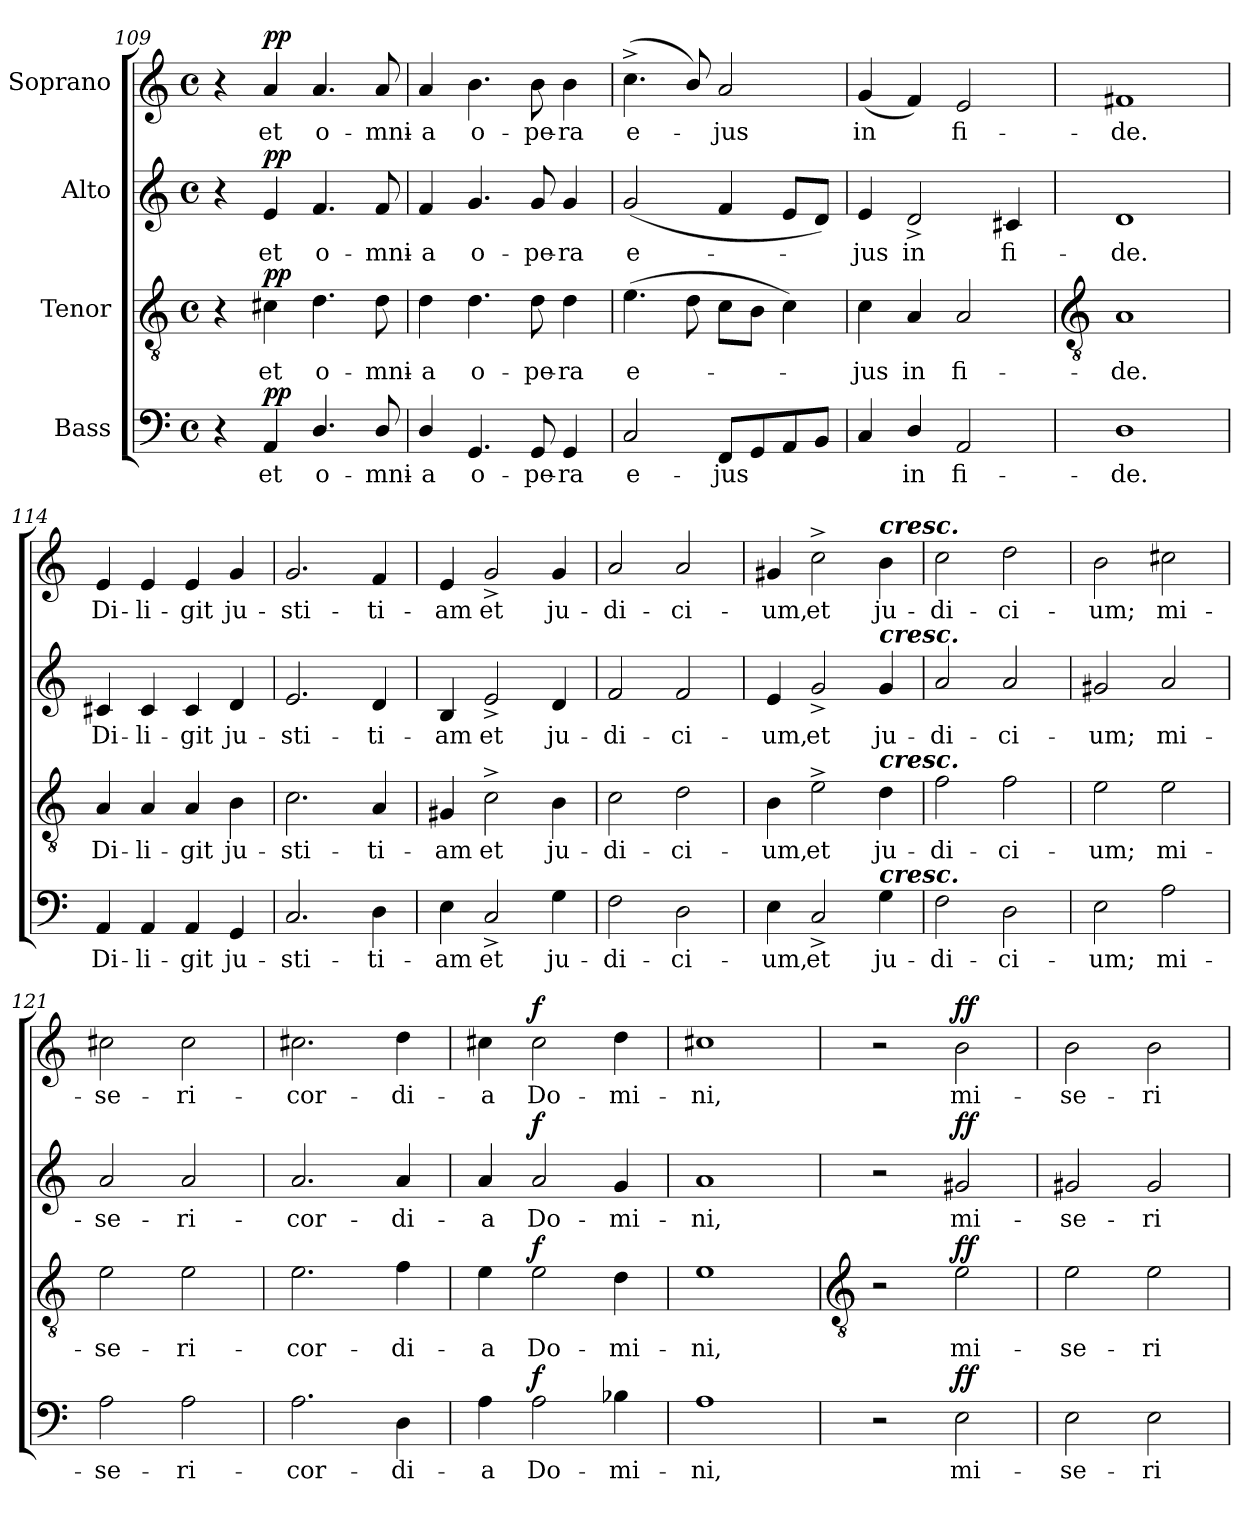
**kern	**text	**dynam	**kern	**text	**dynam	**kern	**text	**dynam	**kern	**text	**dynam
*part4	*part4	*part4	*part3	*part3	*part3	*part2	*part2	*part2	*part1	*part1	*part1
*staff4	*staff4	*staff4	*staff3	*staff3	*staff3	*staff2	*staff2	*staff2	*staff1	*staff1	*staff1
*I"Bass	*	*	*I"Tenor	*	*	*I"Alto	*	*	*I"Soprano	*	*
*clefF4	*	*	*clefGv2	*	*	*clefG2	*	*	*clefG2	*	*
*k[]	*	*	*k[]	*	*	*k[]	*	*	*k[]	*	*
*C:	*	*	*C:	*	*	*C:	*	*	*C:	*	*
*M4/4	*	*	*M4/4	*	*	*M4/4	*	*	*M4/4	*	*
*met(c)	*	*	*met(c)	*	*	*met(c)	*	*	*met(c)	*	*
=109	=109	=109	=109	=109	=109	=109	=109	=109	=109	=109	=109
4r	.	.	4r	.	.	4r	.	.	4r	.	.
!	!LO:LY:b	!LO:DY:b	!	!LO:LY:b	!LO:DY:b	!	!LO:LY:b	!LO:DY:b	!	!LO:LY:b	!LO:DY:b
4AA	et	pp	4c#X	et	pp	4e	et	pp	4a	et	pp
!	!LO:LY:b	!	!	!LO:LY:b	!	!	!LO:LY:b	!	!	!LO:LY:b	!
4.D/	o-	.	4.d	o-	.	4.f	o-	.	4.a	o-	.
!	!LO:LY:b	!	!	!LO:LY:b	!	!	!LO:LY:b	!	!	!LO:LY:b	!
8D/	-mni-	.	8d	-mni-	.	8f	-mni-	.	8a	-mni-	.
=110	=110	=110	=110	=110	=110	=110	=110	=110	=110	=110	=110
!	!LO:LY:b	!	!	!LO:LY:b	!	!	!LO:LY:b	!	!	!LO:LY:b	!
4D/	-a	.	4d	-a	.	4f	-a	.	4a	-a	.
!	!LO:LY:b	!	!	!LO:LY:b	!	!	!LO:LY:b	!	!	!LO:LY:b	!
4.GG	o-	.	4.d	o-	.	4.g	o-	.	4.b	o-	.
!	!LO:LY:b	!	!	!LO:LY:b	!	!	!LO:LY:b	!	!	!LO:LY:b	!
8GG	-pe-	.	8d	-pe-	.	8g	-pe-	.	8b	-pe-	.
!	!LO:LY:b	!	!	!LO:LY:b	!	!	!LO:LY:b	!	!	!LO:LY:b	!
4GG	-ra	.	4d	-ra	.	4g	-ra	.	4b	-ra	.
=111	=111	=111	=111	=111	=111	=111	=111	=111	=111	=111	=111
!	!LO:LY:b	!	!	!LO:LY:b	!	!	!LO:LY:b	!	!	!LO:LY:b	!
2C	e-	.	(>4.e	e-	.	(<2g	e-	.	(<4.cc^	e-	.
.	.	.	8d	.	.	.	.	.	8b/)	.	.
!	!LO:LY:b	!	!	!	!	!	!	!	!	!LO:LY:b	!
8FFL	-jus	.	8cL	.	.	4f	.	.	2a	jus	.
8GG	.	.	8BJ	.	.	.	.	.	.	.	.
8AA	.	.	4c)	.	.	8eL	.	.	.	.	.
8BBJ	.	.	.	.	.	8dJ)	.	.	.	.	.
=112	=112	=112	=112	=112	=112	=112	=112	=112	=112	=112	=112
!	!	!	!	!LO:LY:b	!	!	!LO:LY:b	!	!	!LO:LY:b	!
4C	.	.	4c	jus	.	4e	jus	.	(<4g	in	.
!	!LO:LY:b	!	!	!LO:LY:b	!	!	!LO:LY:b	!	!	!	!
4D/	in	.	4A	in	.	2d^	in	.	4f)	.	.
!	!LO:LY:b	!	!	!LO:LY:b	!	!	!	!	!	!LO:LY:b	!
2AA	fi-	.	2A	fi-	.	.	.	.	2e	fi-	.
!	!	!	!	!	!	!	!LO:LY:b	!	!	!	!
.	.	.	.	.	.	4c#X	fi-	.	.	.	.
!!LO:LB:g=z
=113	=113	=113	=113	=113	=113	=113	=113	=113	=113	=113	=113
*	*	*	*clefGv2	*	*	*	*	*	*	*	*
!	!LO:LY:b	!	!	!LO:LY:b	!	!	!LO:LY:b	!	!	!LO:LY:b	!
1D	-de.	.	1A	-de.	.	1d	-de.	.	1f#X	-de.	.
=114	=114	=114	=114	=114	=114	=114	=114	=114	=114	=114	=114
!	!LO:LY:b	!	!	!LO:LY:b	!	!	!LO:LY:b	!	!	!LO:LY:b	!
4AA	Di-	.	4A	Di-	.	4c#X	Di-	.	4e	Di-	.
!	!LO:LY:b	!	!	!LO:LY:b	!	!	!LO:LY:b	!	!	!LO:LY:b	!
4AA	-li-	.	4A	-li-	.	4c#	-li-	.	4e	-li-	.
!	!LO:LY:b	!	!	!LO:LY:b	!	!	!LO:LY:b	!	!	!LO:LY:b	!
4AA	-git	.	4A	-git	.	4c#	-git	.	4e	-git	.
!	!LO:LY:b	!	!	!LO:LY:b	!	!	!LO:LY:b	!	!	!LO:LY:b	!
4GG	ju-	.	4B	ju-	.	4d	ju-	.	4g	ju-	.
=115	=115	=115	=115	=115	=115	=115	=115	=115	=115	=115	=115
!	!LO:LY:b	!	!	!LO:LY:b	!	!	!LO:LY:b	!	!	!LO:LY:b	!
2.C	-sti-	.	2.c	-sti-	.	2.e	-sti-	.	2.g	-sti-	.
!	!LO:LY:b	!	!	!LO:LY:b	!	!	!LO:LY:b	!	!	!LO:LY:b	!
4D	-ti-	.	4A	-ti-	.	4d	-ti-	.	4f	-ti-	.
=116	=116	=116	=116	=116	=116	=116	=116	=116	=116	=116	=116
!	!LO:LY:b	!	!	!LO:LY:b	!	!	!LO:LY:b	!	!	!LO:LY:b	!
4E	-am	.	4G#X	-am	.	4B	-am	.	4e	-am	.
!	!LO:LY:b	!	!	!LO:LY:b	!	!	!LO:LY:b	!	!	!LO:LY:b	!
2C^	et	.	2c^	et	.	2e^	et	.	2g^	et	.
!	!LO:LY:b	!	!	!LO:LY:b	!	!	!LO:LY:b	!	!	!LO:LY:b	!
4G	ju-	.	4B	ju-	.	4d	ju-	.	4g	ju-	.
=117	=117	=117	=117	=117	=117	=117	=117	=117	=117	=117	=117
!	!LO:LY:b	!	!	!LO:LY:b	!	!	!LO:LY:b	!	!	!LO:LY:b	!
2F	-di-	.	2c	-di-	.	2f	-di-	.	2a	-di-	.
!	!LO:LY:b	!	!	!LO:LY:b	!	!	!LO:LY:b	!	!	!LO:LY:b	!
2D	-ci-	.	2d	-ci-	.	2f	-ci-	.	2a	-ci-	.
=118	=118	=118	=118	=118	=118	=118	=118	=118	=118	=118	=118
!	!LO:LY:b	!	!	!LO:LY:b	!	!	!LO:LY:b	!	!	!LO:LY:b	!
4E	-um,	.	4B	-um,	.	4e	-um,	.	4g#X	-um,	.
!	!LO:LY:b	!	!	!LO:LY:b	!	!	!LO:LY:b	!	!	!LO:LY:b	!
2C^	et	.	2e^	et	.	2g^	et	.	2cc^	et	.
!	!	!	!	!	!	!	!	!	!LO:TX:a:Bi:t=cresc.	!	!
!	!	!	!	!	!	!LO:TX:a:Bi:t=cresc.	!	!	!	!	!
!	!	!	!LO:TX:a:Bi:t=cresc.	!	!	!	!	!	!	!	!
!LO:TX:a:Bi:t=cresc.	!	!	!	!	!	!	!	!	!	!	!
!	!LO:LY:b	!	!	!LO:LY:b	!	!	!LO:LY:b	!	!	!LO:LY:b	!
4G	ju-	.	4d	ju-	.	4g	ju-	.	4b	ju-	.
=119	=119	=119	=119	=119	=119	=119	=119	=119	=119	=119	=119
!	!LO:LY:b	!	!	!LO:LY:b	!	!	!LO:LY:b	!	!	!LO:LY:b	!
2F	-di-	.	2f	-di-	.	2a	-di-	.	2cc	-di-	.
!	!LO:LY:b	!	!	!LO:LY:b	!	!	!LO:LY:b	!	!	!LO:LY:b	!
2D	-ci-	.	2f	-ci-	.	2a	-ci-	.	2dd	-ci-	.
=120	=120	=120	=120	=120	=120	=120	=120	=120	=120	=120	=120
!	!LO:LY:b	!	!	!LO:LY:b	!	!	!LO:LY:b	!	!	!LO:LY:b	!
2E	-um;	.	2e	-um;	.	2g#X	-um;	.	2b	-um;	.
!	!LO:LY:b	!	!	!LO:LY:b	!	!	!LO:LY:b	!	!	!LO:LY:b	!
2A	mi-	.	2e	mi-	.	2a	mi-	.	2cc#X	mi-	.
=121	=121	=121	=121	=121	=121	=121	=121	=121	=121	=121	=121
!	!LO:LY:b	!	!	!LO:LY:b	!	!	!LO:LY:b	!	!	!LO:LY:b	!
2A	-se-	.	2e	-se-	.	2a	-se-	.	2cc#X	-se-	.
!	!LO:LY:b	!	!	!LO:LY:b	!	!	!LO:LY:b	!	!	!LO:LY:b	!
2A	-ri-	.	2e	-ri-	.	2a	-ri-	.	2cc#	-ri-	.
=122	=122	=122	=122	=122	=122	=122	=122	=122	=122	=122	=122
!	!LO:LY:b	!	!	!LO:LY:b	!	!	!LO:LY:b	!	!	!LO:LY:b	!
2.A	-cor-	.	2.e	-cor-	.	2.a	-cor-	.	2.cc#X	-cor-	.
!	!LO:LY:b	!	!	!LO:LY:b	!	!	!LO:LY:b	!	!	!LO:LY:b	!
4D	-di-	.	4f	-di-	.	4a	-di-	.	4dd	-di-	.
=123	=123	=123	=123	=123	=123	=123	=123	=123	=123	=123	=123
!	!LO:LY:b	!	!	!LO:LY:b	!	!	!LO:LY:b	!	!	!LO:LY:b	!
4A	-a	.	4e	-a	.	4a	-a	.	4cc#X	-a	.
!	!LO:LY:b	!LO:DY:b	!	!LO:LY:b	!LO:DY:b	!	!LO:LY:b	!LO:DY:b	!	!LO:LY:b	!LO:DY:b
2A	Do-	f	2e	Do-	f	2a	Do-	f	2cc#	Do-	f
!	!LO:LY:b	!	!	!LO:LY:b	!	!	!LO:LY:b	!	!	!LO:LY:b	!
4B-X	-mi-	.	4d	-mi-	.	4g	-mi-	.	4dd	-mi-	.
=124	=124	=124	=124	=124	=124	=124	=124	=124	=124	=124	=124
!	!LO:LY:b	!	!	!LO:LY:b	!	!	!LO:LY:b	!	!	!LO:LY:b	!
1A	-ni,	.	1e	-ni,	.	1a	-ni,	.	1cc#X	-ni,	.
!!LO:LB:g=z
=125	=125	=125	=125	=125	=125	=125	=125	=125	=125	=125	=125
*	*	*	*clefGv2	*	*	*	*	*	*	*	*
2r	.	.	2r	.	.	2r	.	.	2r	.	.
!	!LO:LY:b	!LO:DY:b	!	!LO:LY:b	!LO:DY:b	!	!LO:LY:b	!LO:DY:b	!	!LO:LY:b	!LO:DY:b
2E	mi-	ff	2e	mi-	ff	2g#X	mi-	ff	2b	mi-	ff
=126	=126	=126	=126	=126	=126	=126	=126	=126	=126	=126	=126
!	!LO:LY:b	!	!	!LO:LY:b	!	!	!LO:LY:b	!	!	!LO:LY:b	!
2E	-se-	.	2e	-se-	.	2g#X	-se-	.	2b	-se-	.
!	!LO:LY:b	!	!	!LO:LY:b	!	!	!LO:LY:b	!	!	!LO:LY:b	!
2E	-ri-	.	2e	-ri-	.	2g#	-ri-	.	2b	-ri-	.
=	=	=	=	=	=	=	=	=	=	=	=
*-	*-	*-	*-	*-	*-	*-	*-	*-	*-	*-	*-
